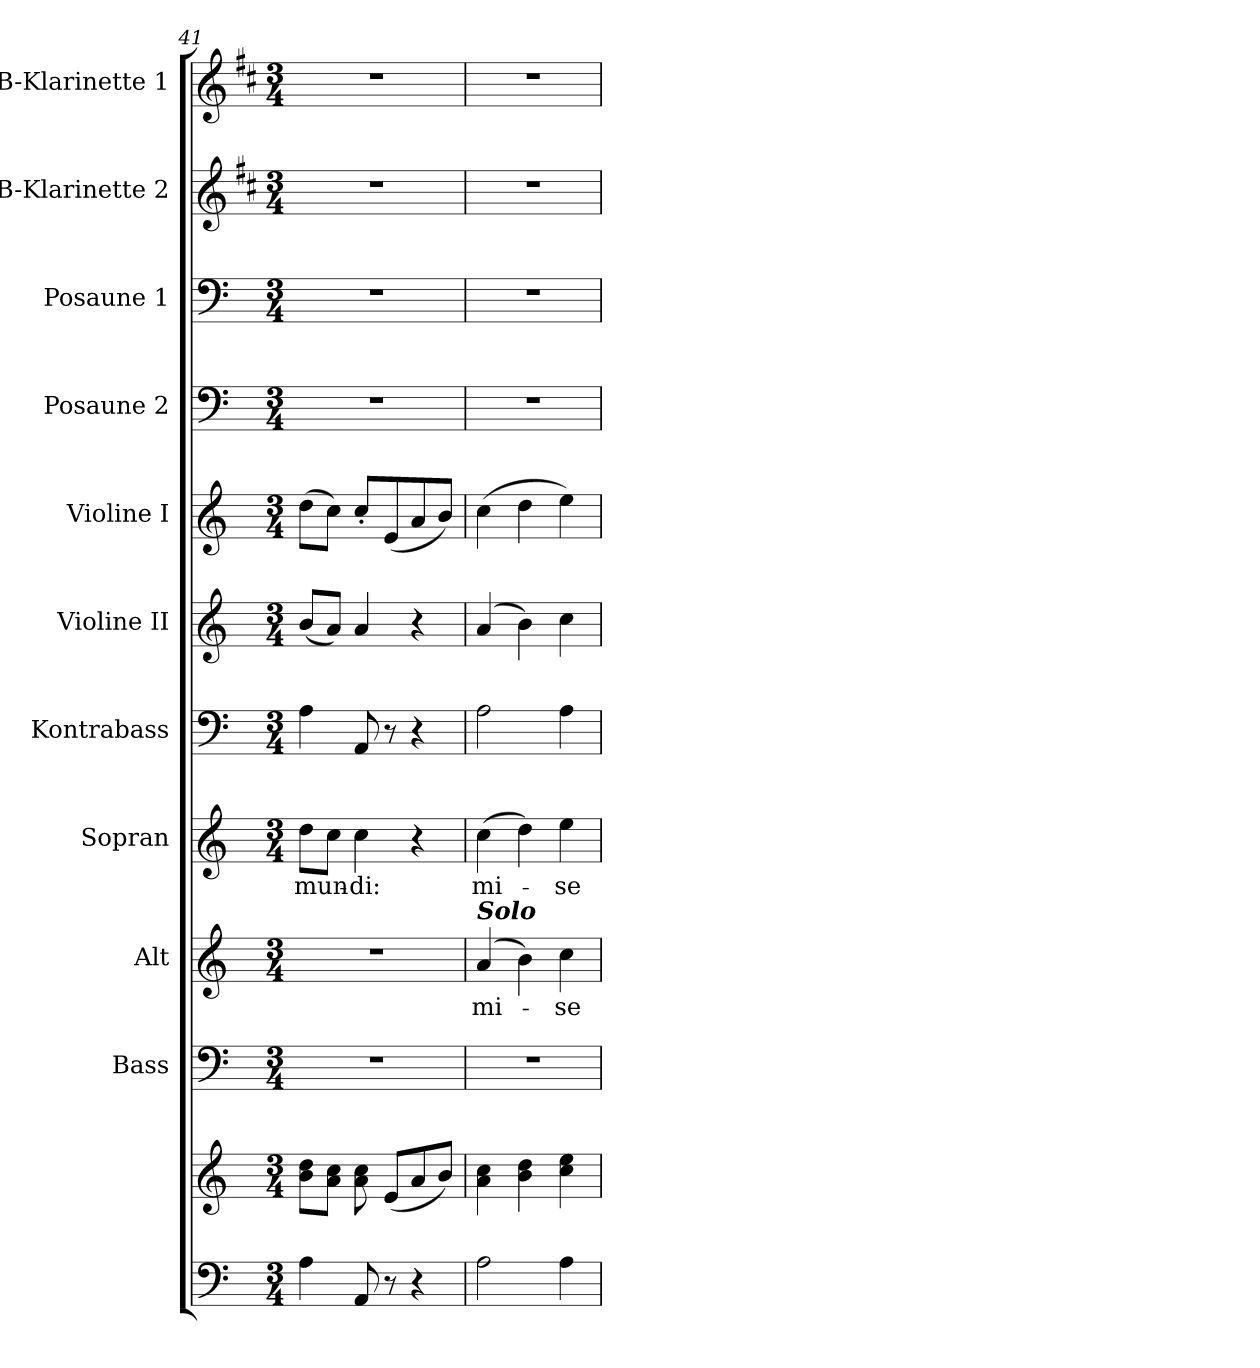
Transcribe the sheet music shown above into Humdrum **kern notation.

**kern	**kern	**kern	**kern	**text	**kern	**text	**kern	**kern	**kern	**kern	**kern	**kern	**kern
*part11	*part11	*part10	*part9	*part9	*part8	*part8	*part7	*part6	*part5	*part4	*part3	*part2	*part1
*staff12	*staff11	*staff10	*staff9	*staff9	*staff8	*staff8	*staff7	*staff6	*staff5	*staff4	*staff3	*staff2	*staff1
*	*	*I"Bass	*I"Alt	*	*I"Sopran	*	*I"Kontrabass	*I"Violine II	*I"Violine I	*I"Posaune 2	*I"Posaune 1	*I"B-Klarinette 2	*I"B-Klarinette 1
*	*	*I'B.	*I'A.	*	*I'S.	*	*I'Kb.	*I'Vl. II	*I'Vl. I	*I'Pos. 2	*I'Pos. 1	*I'B Kl. 2	*I'B Kl. 1
*clefF4	*clefG2	*clefF4	*clefG2	*	*clefG2	*	*clefF4	*clefG2	*clefG2	*clefF4	*clefF4	*clefG2	*clefG2
*	*	*	*	*	*	*	*ITrd7c12	*	*	*	*	*ITrd1c2	*ITrd1c2
*k[]	*k[]	*k[]	*k[]	*	*k[]	*	*k[]	*k[]	*k[]	*k[]	*k[]	*k[]	*k[]
*C:	*C:	*C:	*C:	*	*C:	*	*C:	*C:	*C:	*C:	*C:	*C:	*C:
*M3/4	*M3/4	*M3/4	*M3/4	*	*M3/4	*	*M3/4	*M3/4	*M3/4	*M3/4	*M3/4	*M3/4	*M3/4
=41	=41	=41	=41	=41	=41	=41	=41	=41	=41	=41	=41	=41	=41
!	!	!	!	!	!	!LO:LY:b	!	!	!	!	!	!	!
4A\	8b\ 8dd\L	2.r	2.r	.	8dd\L	mun-	4AA\	(<8b/L	(>8dd\L	2.r	2.r	2.r	2.r
.	8a\ 8cc\J	.	.	.	8cc\J	.	.	8a/J)	8cc\J)	.	.	.	.
!	!	!	!	!	!	!LO:LY:b	!	!	!	!	!	!	!
8AA/	8a\ 8cc\	.	.	.	4cc\	-di:	8AAA/	4a/	8cc'</L	.	.	.	.
8r	(<8e/L	.	.	.	.	.	8r	.	(<8e/	.	.	.	.
4r	8a/	.	.	.	4r	.	4r	4r	8a/	.	.	.	.
.	8b/J)	.	.	.	.	.	.	.	8b/J)	.	.	.	.
=42	=42	=42	=42	=42	=42	=42	=42	=42	=42	=42	=42	=42	=42
!	!	!	!LO:TX:a:Bi:t=Solo	!	!	!	!	!	!	!	!	!	!
!	!	!	!	!LO:LY:b	!	!LO:LY:b	!	!	!	!	!	!	!
2A\	4a\ 4cc\	2.r	(4a/	mi-	(>4cc\	mi-	2AA\	(4a/	(>4cc\	2.r	2.r	2.r	2.r
.	4b\ 4dd\	.	4b\)	.	4dd\)	.	.	4b\)	4dd\	.	.	.	.
!	!	!	!	!LO:LY:b	!	!LO:LY:b	!	!	!	!	!	!	!
4A\	4cc\ 4ee\	.	4cc\	-se-	4ee\	-se-	4AA\	4cc\	4ee\)	.	.	.	.
=	=	=	=	=	=	=	=	=	=	=	=	=	=
*-	*-	*-	*-	*-	*-	*-	*-	*-	*-	*-	*-	*-	*-
